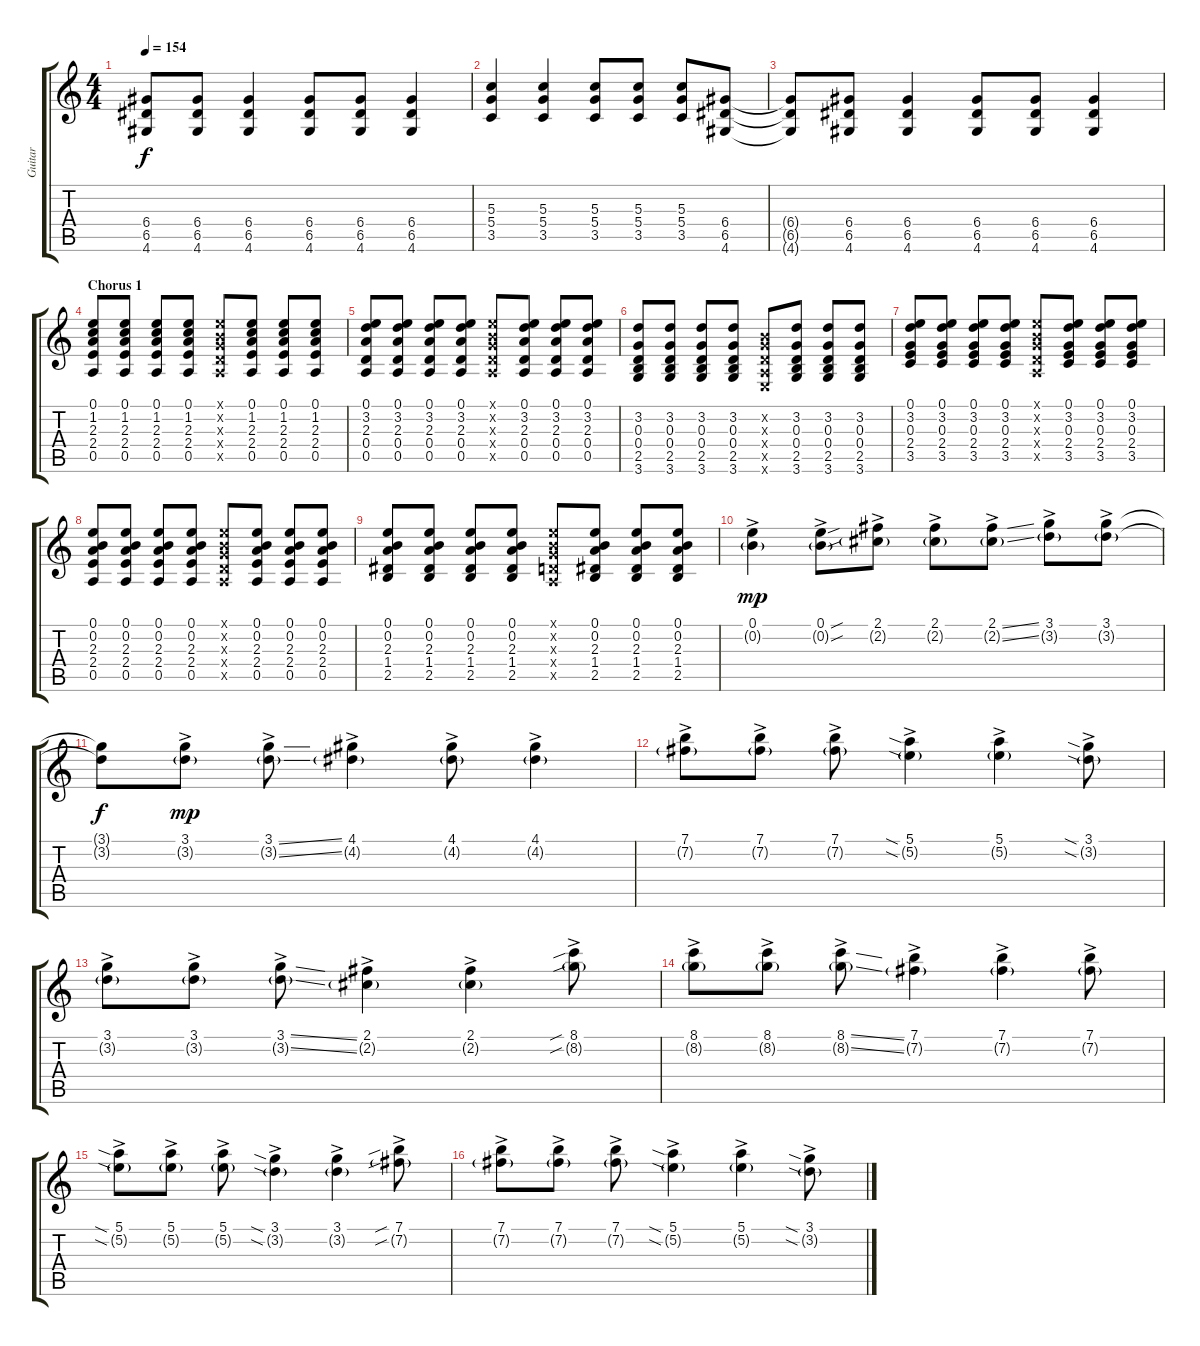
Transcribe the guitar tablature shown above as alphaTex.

\track ("Guitar" "Guitar") {instrument acousticguitarsteel}
\staff {score tabs}
\tuning (E4 B3 G3 D3 A2 E2) {hide}
\ts (4 4)
\tempo 154
\clef g2
\ks c
(6.4{t} 6.5{t} 4.6{t}).8{dy f} (6.4 6.5 4.6).8 (6.4 6.5 4.6).4 (6.4 6.5 4.6).8 (6.4 6.5 4.6).8 (6.4 6.5 4.6).4 |
(5.3 5.4 3.5).4 (5.3 5.4 3.5).4 (5.3 5.4 3.5).8 (5.3 5.4 3.5).8 (5.3 5.4 3.5).8 (6.4 6.5 4.6).8 |
(6.4{t} 6.5{t} 4.6{t}).8 (6.4 6.5 4.6).8 (6.4 6.5 4.6).4 (6.4 6.5 4.6).8 (6.4 6.5 4.6).8 (6.4 6.5 4.6).4 |
\section ("" "Chorus 1")
(0.1 1.2 2.3 2.4 0.5).8 (0.1 1.2 2.3 2.4 0.5).8 (0.1 1.2 2.3 2.4 0.5).8 (0.1 1.2 2.3 2.4 0.5).8 (0.1{x} 0.2{x} 0.3{x} 0.4{x} 0.5{x}).8 (0.1 1.2 2.3 2.4 0.5).8 (0.1 1.2 2.3 2.4 0.5).8 (0.1 1.2 2.3 2.4 0.5).8 |
(0.1 3.2 2.3 0.4 0.5).8 (0.1 3.2 2.3 0.4 0.5).8 (0.1 3.2 2.3 0.4 0.5).8 (0.1 3.2 2.3 0.4 0.5).8 (0.1{x} 0.2{x} 0.3{x} 0.4{x} 0.5{x}).8 (0.1 3.2 2.3 0.4 0.5).8 (0.1 3.2 2.3 0.4 0.5).8 (0.1 3.2 2.3 0.4 0.5).8 |
(3.2 0.3 0.4 2.5 3.6).8 (3.2 0.3 0.4 2.5 3.6).8 (3.2 0.3 0.4 2.5 3.6).8 (3.2 0.3 0.4 2.5 3.6).8 (0.2{x} 0.3{x} 0.4{x} 0.5{x} 0.6{x}).8 (3.2 0.3 0.4 2.5 3.6).8 (3.2 0.3 0.4 2.5 3.6).8 (3.2 0.3 0.4 2.5 3.6).8 |
(0.1 3.2 0.3 2.4 3.5).8 (0.1 3.2 0.3 2.4 3.5).8 (0.1 3.2 0.3 2.4 3.5).8 (0.1 3.2 0.3 2.4 3.5).8 (0.1{x} 0.2{x} 0.3{x} 0.4{x} 0.5{x}).8 (0.1 3.2 0.3 2.4 3.5).8 (0.1 3.2 0.3 2.4 3.5).8 (0.1 3.2 0.3 2.4 3.5).8 |
(0.1 0.2 2.3 2.4 0.5).8 (0.1 0.2 2.3 2.4 0.5).8 (0.1 0.2 2.3 2.4 0.5).8 (0.1 0.2 2.3 2.4 0.5).8 (0.1{x} 0.2{x} 0.3{x} 0.4{x} 0.5{x}).8 (0.1 0.2 2.3 2.4 0.5).8 (0.1 0.2 2.3 2.4 0.5).8 (0.1 0.2 2.3 2.4 0.5).8 |
(0.1 0.2 2.3 1.4 2.5).8 (0.1 0.2 2.3 1.4 2.5).8 (0.1 0.2 2.3 1.4 2.5).8 (0.1 0.2 2.3 1.4 2.5).8 (0.1{x} 0.2{x} 0.3{x} 0.4{x} 0.5{x}).8 (0.1 0.2 2.3 1.4 2.5).8 (0.1 0.2 2.3 1.4 2.5).8 (0.1 0.2 2.3 1.4 2.5).8 |
(0.1{ac} 0.2{g}).4{dy mp} (0.1{sou ac} 0.2{sou g}).8 (2.1{ac} 2.2{g}).8 (2.1{ac} 2.2{g}).8 (2.1{ss ac} 2.2{ss g}).8 (3.1{ac} 3.2{g}).8 (3.1{ac} 3.2{g}).8 |
(3.1{t} 3.2{t}).8{dy f} (3.1{ac} 3.2{g}).8{dy mp} (3.1{ss ac} 3.2{ss g}).8 (4.1{ac} 4.2{g}).4 (4.1{ac} 4.2{g}).8 (4.1{ac} 4.2{g}).4 |
(7.1{ac} 7.2{g}).8 (7.1{ac} 7.2{g}).8 (7.1{ac} 7.2{g}).8 (5.1{sia ac} 5.2{sia g}).4 (5.1{ac} 5.2{g}).4 (3.1{sia ac} 3.2{sia g}).8 |
(3.1{ac} 3.2{g}).8 (3.1{ac} 3.2{g}).8 (3.1{ss ac} 3.2{ss g}).8 (2.1{ac} 2.2{g}).4 (2.1{ac} 2.2{g}).4 (8.1{sib ac} 8.2{sib g}).8 |
(8.1{ac} 8.2{g}).8 (8.1{ac} 8.2{g}).8 (8.1{ss ac} 8.2{ss g}).8 (7.1{ac} 7.2{g}).4 (7.1{ac} 7.2{g}).4 (7.1{ac} 7.2{g}).8 |
(5.1{sia ac} 5.2{sia g}).8 (5.1{ac} 5.2{g}).8 (5.1{ac} 5.2{g}).8 (3.1{sia ac} 3.2{sia g}).4 (3.1{ac} 3.2{g}).4 (7.1{sib ac} 7.2{sib g}).8 |
(7.1{ac} 7.2{g}).8 (7.1{ac} 7.2{g}).8 (7.1{ac} 7.2{g}).8 (5.1{sia ac} 5.2{sia g}).4 (5.1{ac} 5.2{g}).4 (3.1{sia ac} 3.2{sia g}).8
